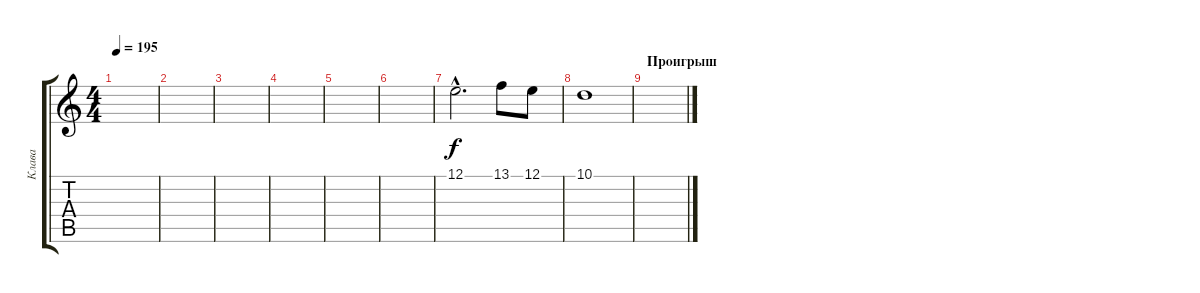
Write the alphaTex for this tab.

\track ("Клава" "Клава") {instrument brasssection}
\staff {score tabs}
\tuning (E4 B3 G3 D3 A2 E2) {hide}
\ts (4 4)
\tempo 195
\clef g2
\ks c
|
|
|
|
|
|
12.1{hac}.2{d} 13.1.8 12.1.8 |
10.1.1 |
\section ("" "Проигрыш")
